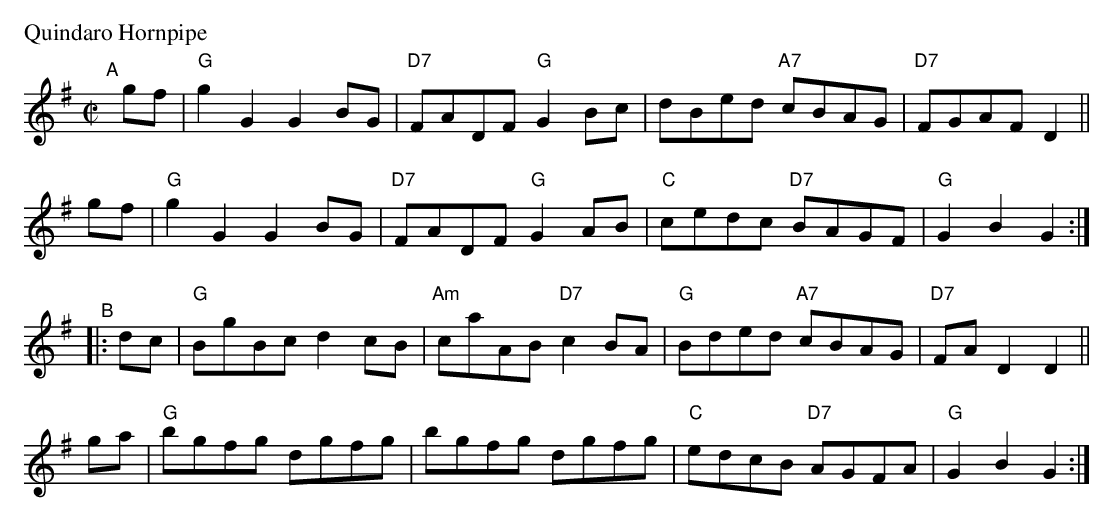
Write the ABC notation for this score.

X:1
P: Quindaro Hornpipe
M: C|
L: 1/8
K: G
"^A"[|]\
gf | "G"g2G2 G2BG | "D7"FADF "G"G2Bc | dBed "A7"cBAG | "D7"FGAF D2 ||
gf | "G"g2G2 G2BG | "D7"FADF "G"G2AB | "C"cedc "D7"BAGF | "G"G2B2 G2 :|
"^B"|:\
dc | "G"BgBc d2cB | "Am"caAB "D7"c2BA | "G"Bded "A7"cBAG | "D7"FAD2 D2 ||
ga | "G"bgfg dgfg | bgfg dgfg | "C"edcB "D7"AGFA | "G"G2B2 G2 :|
